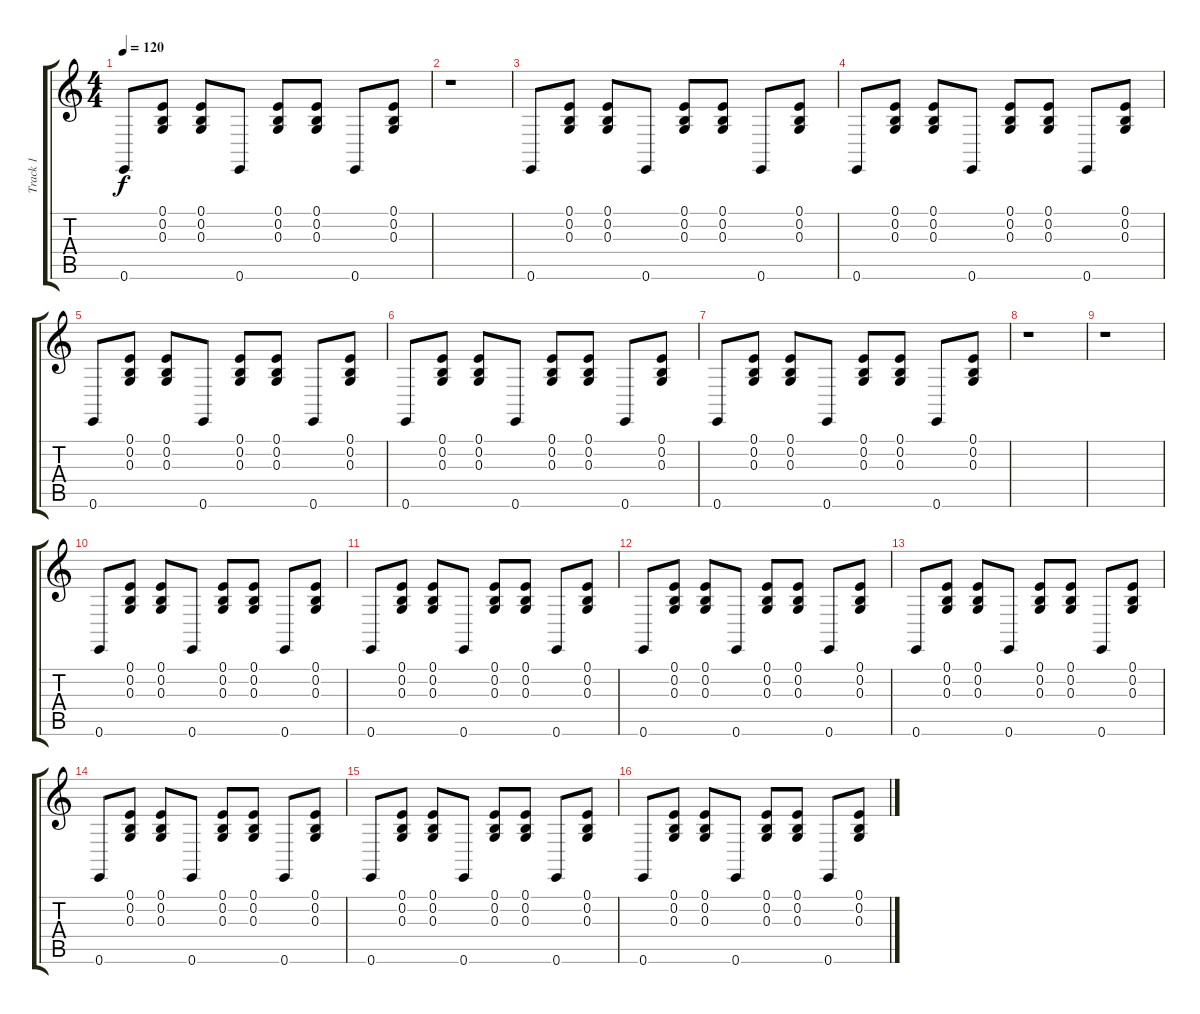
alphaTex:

\track ("Track 1" "Track 1") {instrument acousticgrandpiano}
\staff {score tabs}
\tuning (E4 B3 G3 D3 A2 E2) {hide}
\ts (4 4)
\tempo 120
\clef g2
\ks c
0.6.8{dy f} (0.1 0.2 0.3).8 (0.1 0.2 0.3).8 0.6.8 (0.1 0.2 0.3).8 (0.1 0.2 0.3).8 0.6.8 (0.1 0.2 0.3).8 |
r.1 |
0.6.8 (0.1 0.2 0.3).8 (0.1 0.2 0.3).8 0.6.8 (0.1 0.2 0.3).8 (0.1 0.2 0.3).8 0.6.8 (0.1 0.2 0.3).8 |
0.6.8 (0.1 0.2 0.3).8 (0.1 0.2 0.3).8 0.6.8 (0.1 0.2 0.3).8 (0.1 0.2 0.3).8 0.6.8 (0.1 0.2 0.3).8 |
0.6.8 (0.1 0.2 0.3).8 (0.1 0.2 0.3).8 0.6.8 (0.1 0.2 0.3).8 (0.1 0.2 0.3).8 0.6.8 (0.1 0.2 0.3).8 |
0.6.8 (0.1 0.2 0.3).8 (0.1 0.2 0.3).8 0.6.8 (0.1 0.2 0.3).8 (0.1 0.2 0.3).8 0.6.8 (0.1 0.2 0.3).8 |
0.6.8 (0.1 0.2 0.3).8 (0.1 0.2 0.3).8 0.6.8 (0.1 0.2 0.3).8 (0.1 0.2 0.3).8 0.6.8 (0.1 0.2 0.3).8 |
r.1 |
r.1 |
0.6.8 (0.1 0.2 0.3).8 (0.1 0.2 0.3).8 0.6.8 (0.1 0.2 0.3).8 (0.1 0.2 0.3).8 0.6.8 (0.1 0.2 0.3).8 |
0.6.8 (0.1 0.2 0.3).8 (0.1 0.2 0.3).8 0.6.8 (0.1 0.2 0.3).8 (0.1 0.2 0.3).8 0.6.8 (0.1 0.2 0.3).8 |
0.6.8 (0.1 0.2 0.3).8 (0.1 0.2 0.3).8 0.6.8 (0.1 0.2 0.3).8 (0.1 0.2 0.3).8 0.6.8 (0.1 0.2 0.3).8 |
0.6.8 (0.1 0.2 0.3).8 (0.1 0.2 0.3).8 0.6.8 (0.1 0.2 0.3).8 (0.1 0.2 0.3).8 0.6.8 (0.1 0.2 0.3).8 |
0.6.8 (0.1 0.2 0.3).8 (0.1 0.2 0.3).8 0.6.8 (0.1 0.2 0.3).8 (0.1 0.2 0.3).8 0.6.8 (0.1 0.2 0.3).8 |
0.6.8 (0.1 0.2 0.3).8 (0.1 0.2 0.3).8 0.6.8 (0.1 0.2 0.3).8 (0.1 0.2 0.3).8 0.6.8 (0.1 0.2 0.3).8 |
0.6.8 (0.1 0.2 0.3).8 (0.1 0.2 0.3).8 0.6.8 (0.1 0.2 0.3).8 (0.1 0.2 0.3).8 0.6.8 (0.1 0.2 0.3).8
